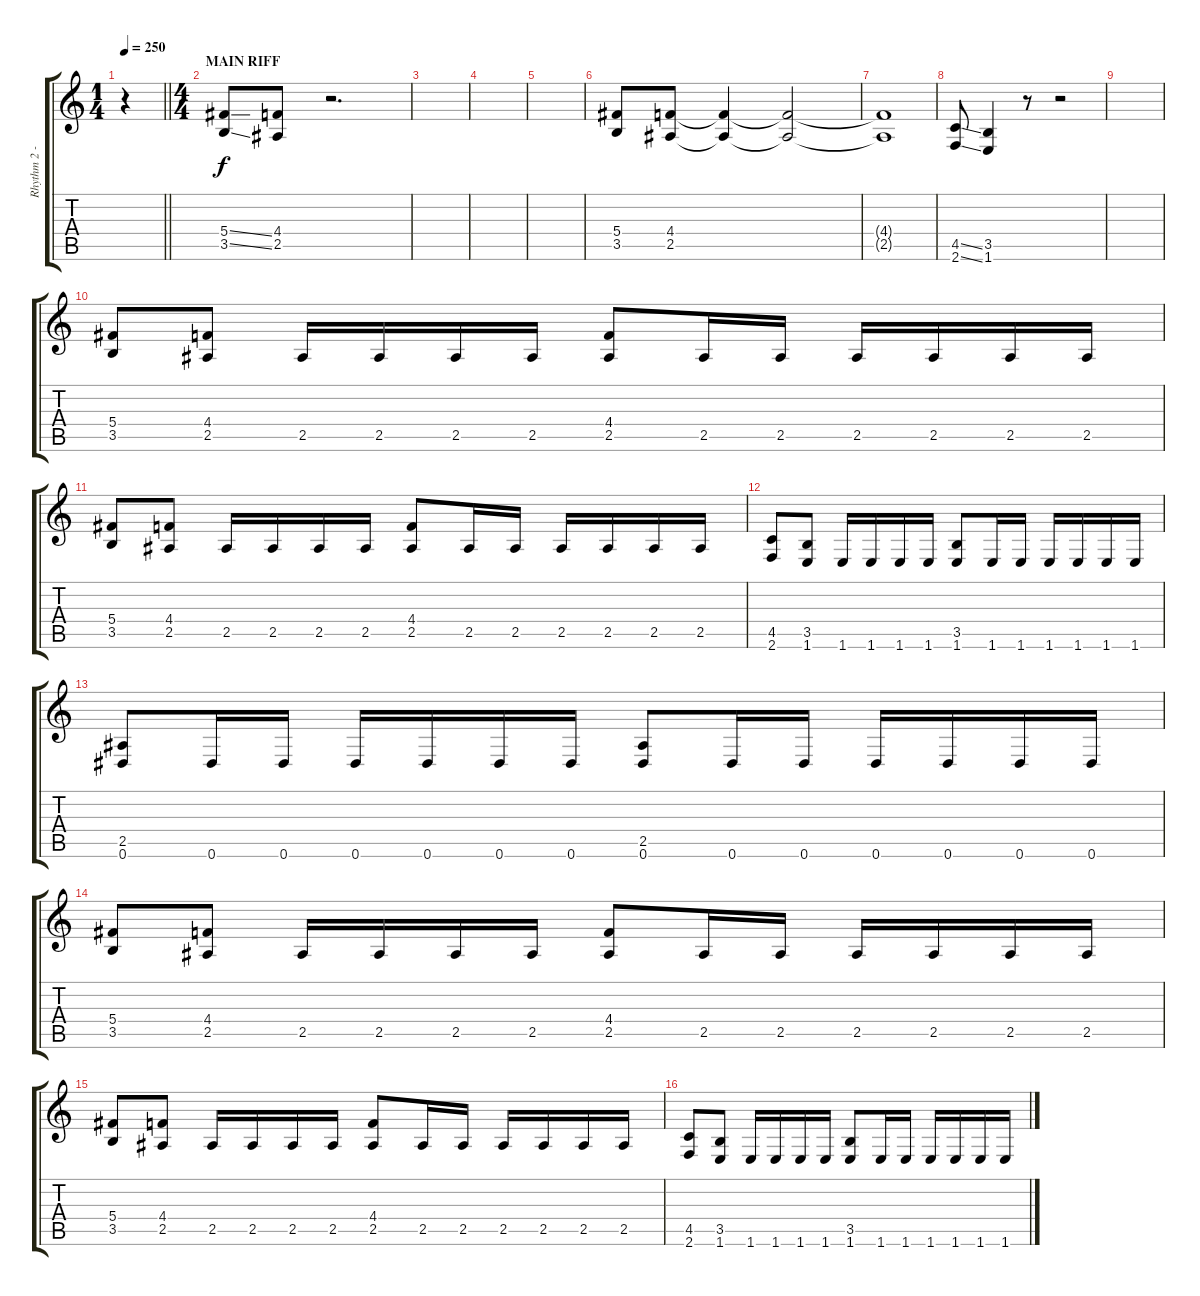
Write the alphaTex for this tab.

\track ("Rhythm 2 - Ronny Dorian" "Rhythm 2 -") {instrument overdrivenguitar}
\staff {score tabs}
\tuning (Eb4 Bb3 Gb3 Db3 Ab2 Eb2) {hide}
\ts (1 4)
\tempo 250
\clef g2
\barLineRight lightlight
\ks c
r.4{dy f instrument overdrivenguitar} |
\ts (4 4)
\section ("" "MAIN RIFF")
(5.4{ss} 3.5{ss}).8 (4.4 2.5).8 r.2{d} |
|
|
|
(5.4 3.5).8 (4.4 2.5).8 (4.4{t} 2.5{t}).4 (4.4{t} 2.5{t}).2 |
(4.4{t} 2.5{t}).1 |
(4.5{ss} 2.6{ss}).8 (3.5 1.6).4 r.8 r.2 |
|
(5.4 3.5).8 (4.4 2.5).8 2.5.16 2.5.16 2.5.16 2.5.16 (4.4 2.5).8 2.5.16 2.5.16 2.5.16 2.5.16 2.5.16 2.5.16 |
(5.4 3.5).8 (4.4 2.5).8 2.5.16 2.5.16 2.5.16 2.5.16 (4.4 2.5).8 2.5.16 2.5.16 2.5.16 2.5.16 2.5.16 2.5.16 |
(4.5 2.6).8 (3.5 1.6).8 1.6.16 1.6.16 1.6.16 1.6.16 (3.5 1.6).8 1.6.16 1.6.16 1.6.16 1.6.16 1.6.16 1.6.16 |
(2.5 0.6).8 0.6.16 0.6.16 0.6.16 0.6.16 0.6.16 0.6.16 (2.5 0.6).8 0.6.16 0.6.16 0.6.16 0.6.16 0.6.16 0.6.16 |
(5.4 3.5).8 (4.4 2.5).8 2.5.16 2.5.16 2.5.16 2.5.16 (4.4 2.5).8 2.5.16 2.5.16 2.5.16 2.5.16 2.5.16 2.5.16 |
(5.4 3.5).8 (4.4 2.5).8 2.5.16 2.5.16 2.5.16 2.5.16 (4.4 2.5).8 2.5.16 2.5.16 2.5.16 2.5.16 2.5.16 2.5.16 |
(4.5 2.6).8 (3.5 1.6).8 1.6.16 1.6.16 1.6.16 1.6.16 (3.5 1.6).8 1.6.16 1.6.16 1.6.16 1.6.16 1.6.16 1.6.16
